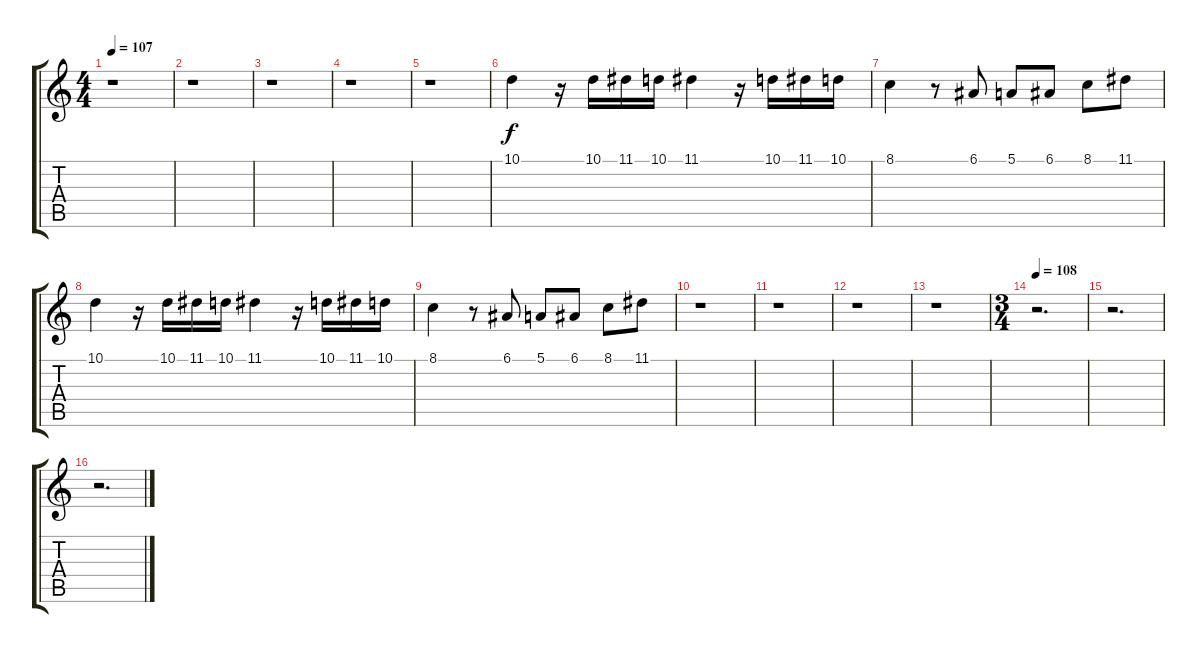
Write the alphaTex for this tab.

\track "" {instrument viola}
\staff {score tabs}
\tuning (E4 B3 G3 D3 A2 E2) {hide}
\ts (4 4)
\tempo 107
\clef g2
\ks c
r.1{dy f} |
r.1 |
r.1 |
r.1 |
r.1 |
10.1.4 r.16 10.1.16 11.1.16 10.1.16 11.1.4 r.16 10.1.16 11.1.16 10.1.16 |
8.1.4 r.8 6.1.8 5.1.8 6.1.8 8.1.8 11.1.8 |
10.1.4 r.16 10.1.16 11.1.16 10.1.16 11.1.4 r.16 10.1.16 11.1.16 10.1.16 |
8.1.4 r.8 6.1.8 5.1.8 6.1.8 8.1.8 11.1.8 |
r.1 |
r.1 |
r.1 |
r.1 |
\ts (3 4)
\tempo 108
r.2{d} |
r.2{d} |
r.2{d}
